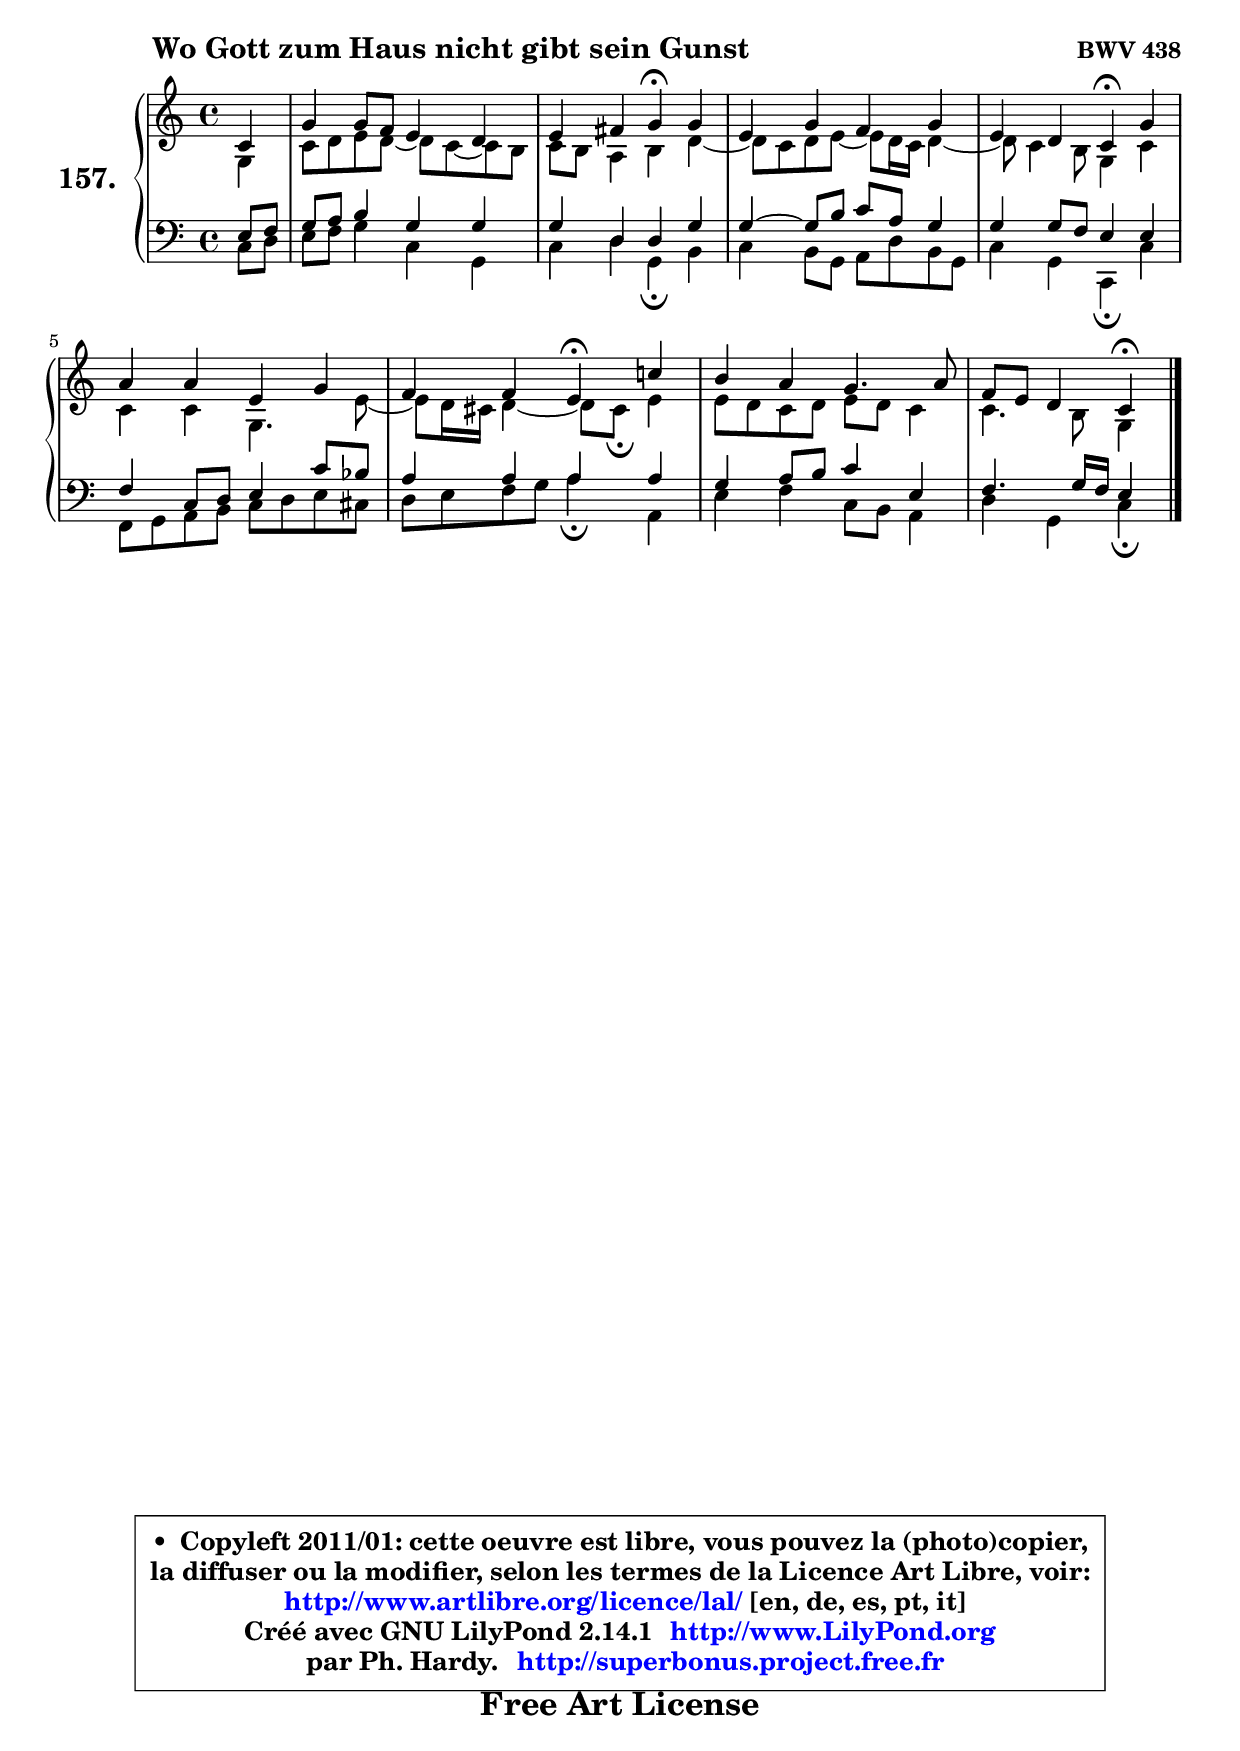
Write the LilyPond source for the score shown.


\version "2.14.1"

    \paper {
%	system-system-spacing #'padding = #0.1
%	score-system-spacing #'padding = #0.1
%	ragged-bottom = ##f
%	ragged-last-bottom = ##f
	}

    \header {
      opus = \markup { \bold "BWV 438" }
      piece = \markup { \hspace #9 \fontsize #2 \bold "Wo Gott zum Haus nicht gibt sein Gunst" }
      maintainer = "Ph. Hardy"
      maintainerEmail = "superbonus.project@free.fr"
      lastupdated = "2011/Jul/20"
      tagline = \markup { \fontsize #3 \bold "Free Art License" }
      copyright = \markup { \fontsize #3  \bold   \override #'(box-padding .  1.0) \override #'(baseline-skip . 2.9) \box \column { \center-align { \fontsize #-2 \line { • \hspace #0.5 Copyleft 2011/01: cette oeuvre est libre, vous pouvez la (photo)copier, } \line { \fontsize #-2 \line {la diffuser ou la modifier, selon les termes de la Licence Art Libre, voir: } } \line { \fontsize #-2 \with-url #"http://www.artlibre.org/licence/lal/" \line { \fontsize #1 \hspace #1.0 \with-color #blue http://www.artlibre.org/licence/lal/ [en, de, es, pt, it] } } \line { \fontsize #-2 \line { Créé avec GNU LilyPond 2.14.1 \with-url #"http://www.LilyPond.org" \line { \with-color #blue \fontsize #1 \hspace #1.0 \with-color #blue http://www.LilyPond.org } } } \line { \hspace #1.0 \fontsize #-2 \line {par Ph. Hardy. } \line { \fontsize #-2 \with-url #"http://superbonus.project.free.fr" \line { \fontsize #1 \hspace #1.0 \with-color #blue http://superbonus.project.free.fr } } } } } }

	  }

  guidemidi = {
        r4 |
        R1 |
        r2 \tempo 4 = 30 r4 \tempo 4 = 78 r4 |
        R1 |
        r2 \tempo 4 = 30 r4 \tempo 4 = 78 r4 |
        R1 |
        r2 \tempo 4 = 30 r4 \tempo 4 = 78 r4 |
        R1 |
        r2 \tempo 4 = 30 r4 
	}

  upper = {
\displayLilyMusic \transpose f c {
	\time 4/4
	\key f \major
	\clef treble
	\partial 4
	\voiceOne
	<< { 
	% SOPRANO
	\set Voice.midiInstrument = "acoustic grand"
	\relative c' {
        f4 |
        c'4 c8 bes a4 g |
        a4 b c\fermata c |
        a4 c bes c |
        a4 g f4\fermata c' |
        d4 d a c |
        bes4 bes a\fermata f'! |
        e4 d c4. d8 |
        bes8 a g4 f\fermata
        \bar "|."
	} % fin de relative
	}

	\context Voice="1" { \voiceTwo 
	% ALTO
	\set Voice.midiInstrument = "acoustic grand"
	\relative c' {
        c4 |
        f8 g a g8 ~ g f8 ~ f e |
        f8 e d4 e g4 ~ |
	g8 f8 g a8 ~ a g16 f g4 ~ |
	g8 f4 e8 c4 f |
        f4 f c4. a'8 ~ |
	a8 g16 fis g4 ~ g8 fis\fermata a4 |
        a8 g f g a g f4 |
        f4. e8 c4
        \bar "|."
	} % fin de relative
	\oneVoice
	} >>
}
	}

    lower = {
\transpose f c {
	\time 4/4
	\key f \major
	\clef bass
	\partial 4
	\voiceOne
	<< { 
	% TENOR
	\set Voice.midiInstrument = "acoustic grand"
	\relative c' {
        a8 bes |
        c8 d e4 c c |
        c4 g g c |
        c4 ~ c8 e f d c4 |
        c4 c8 bes a4 a |
        bes4 f8 g a4 f'8 es |
        d4 d d d |
        c4 d8 e f4 a, |
        bes4. c16 bes a4
        \bar "|."
	} % fin de relative
	}
	\context Voice="1" { \voiceTwo 
	% BASS
	\set Voice.midiInstrument = "acoustic grand"
	\relative c {
        f8 g |
        a8 bes c4 f, c |
        f4 g c,\fermata e |
        f4 e8 c d g e c |
        f4 c f,\fermata f'4 |
        bes,8 c d e f g a fis |
        g8 a bes c d4\fermata d, |
        a'4 bes f8 e d4 |
        g4 c, f4\fermata
        \bar "|."
	} % fin de relative
	\oneVoice
	} >>
}
	}


    \score { 

	\new PianoStaff <<
	\set PianoStaff.instrumentName = \markup { \bold \huge "157." }
	\new Staff = "upper" \upper
	\new Staff = "lower" \lower
	>>

    \layout {
%	ragged-last = ##f
	   }

         } % fin de score

  \score {
    \unfoldRepeats { << \guidemidi \upper \lower >> }
    \midi {
    \context {
     \Staff
      \remove "Staff_performer"
               }

     \context {
      \Voice
       \consists "Staff_performer"
                }

     \context { 
      \Score
      tempoWholesPerMinute = #(ly:make-moment 78 4)
		}
	    }
	}


